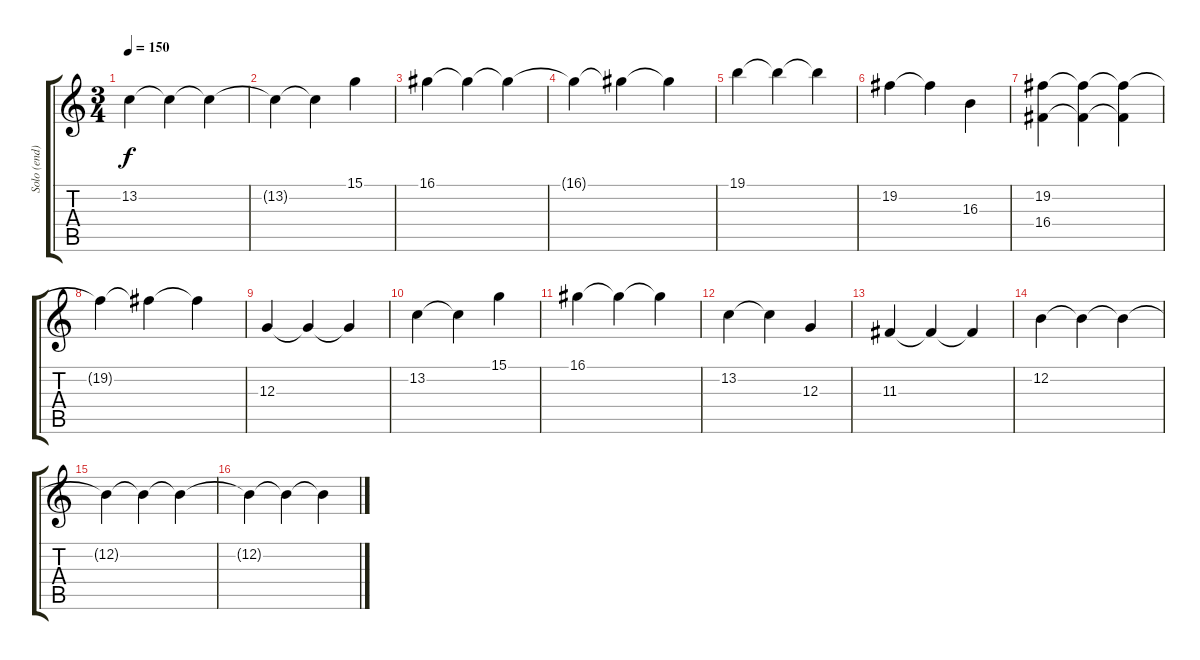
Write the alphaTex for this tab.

\track ("Solo (end)" "Solo (end)") {instrument tremolostrings}
\staff {score tabs}
\tuning (E4 B3 G3 D3 A2 E2) {hide}
\ts (3 4)
\tempo 150
\clef g2
\ks c
13.2.4{dy f} 13.2{t}.4 13.2{t}.4 |
13.2{t}.4 13.2{t}.4 15.1.4 |
16.1.4 16.1{t}.4 16.1{t}.4 |
16.1{t}.4 16.1{t}.4 16.1{t}.4 |
19.1.4 19.1{t}.4 19.1{t}.4 |
19.2.4 19.2{t}.4 16.3.4 |
(19.2 16.4).4 (19.2{t} 16.4{t}).4 (19.2{t} 16.4{t}).4 |
19.2{t}.4 19.2{t}.4 19.2{t}.4 |
12.3.4 12.3{t}.4 12.3{t}.4 |
13.2.4 13.2{t}.4 15.1.4 |
16.1.4 16.1{t}.4 16.1{t}.4 |
13.2.4 13.2{t}.4 12.3.4 |
11.3.4 11.3{t}.4 11.3{t}.4 |
12.2.4 12.2{t}.4 12.2{t}.4 |
12.2{t}.4 12.2{t}.4 12.2{t}.4 |
12.2{t}.4 12.2{t}.4 12.2{t}.4
